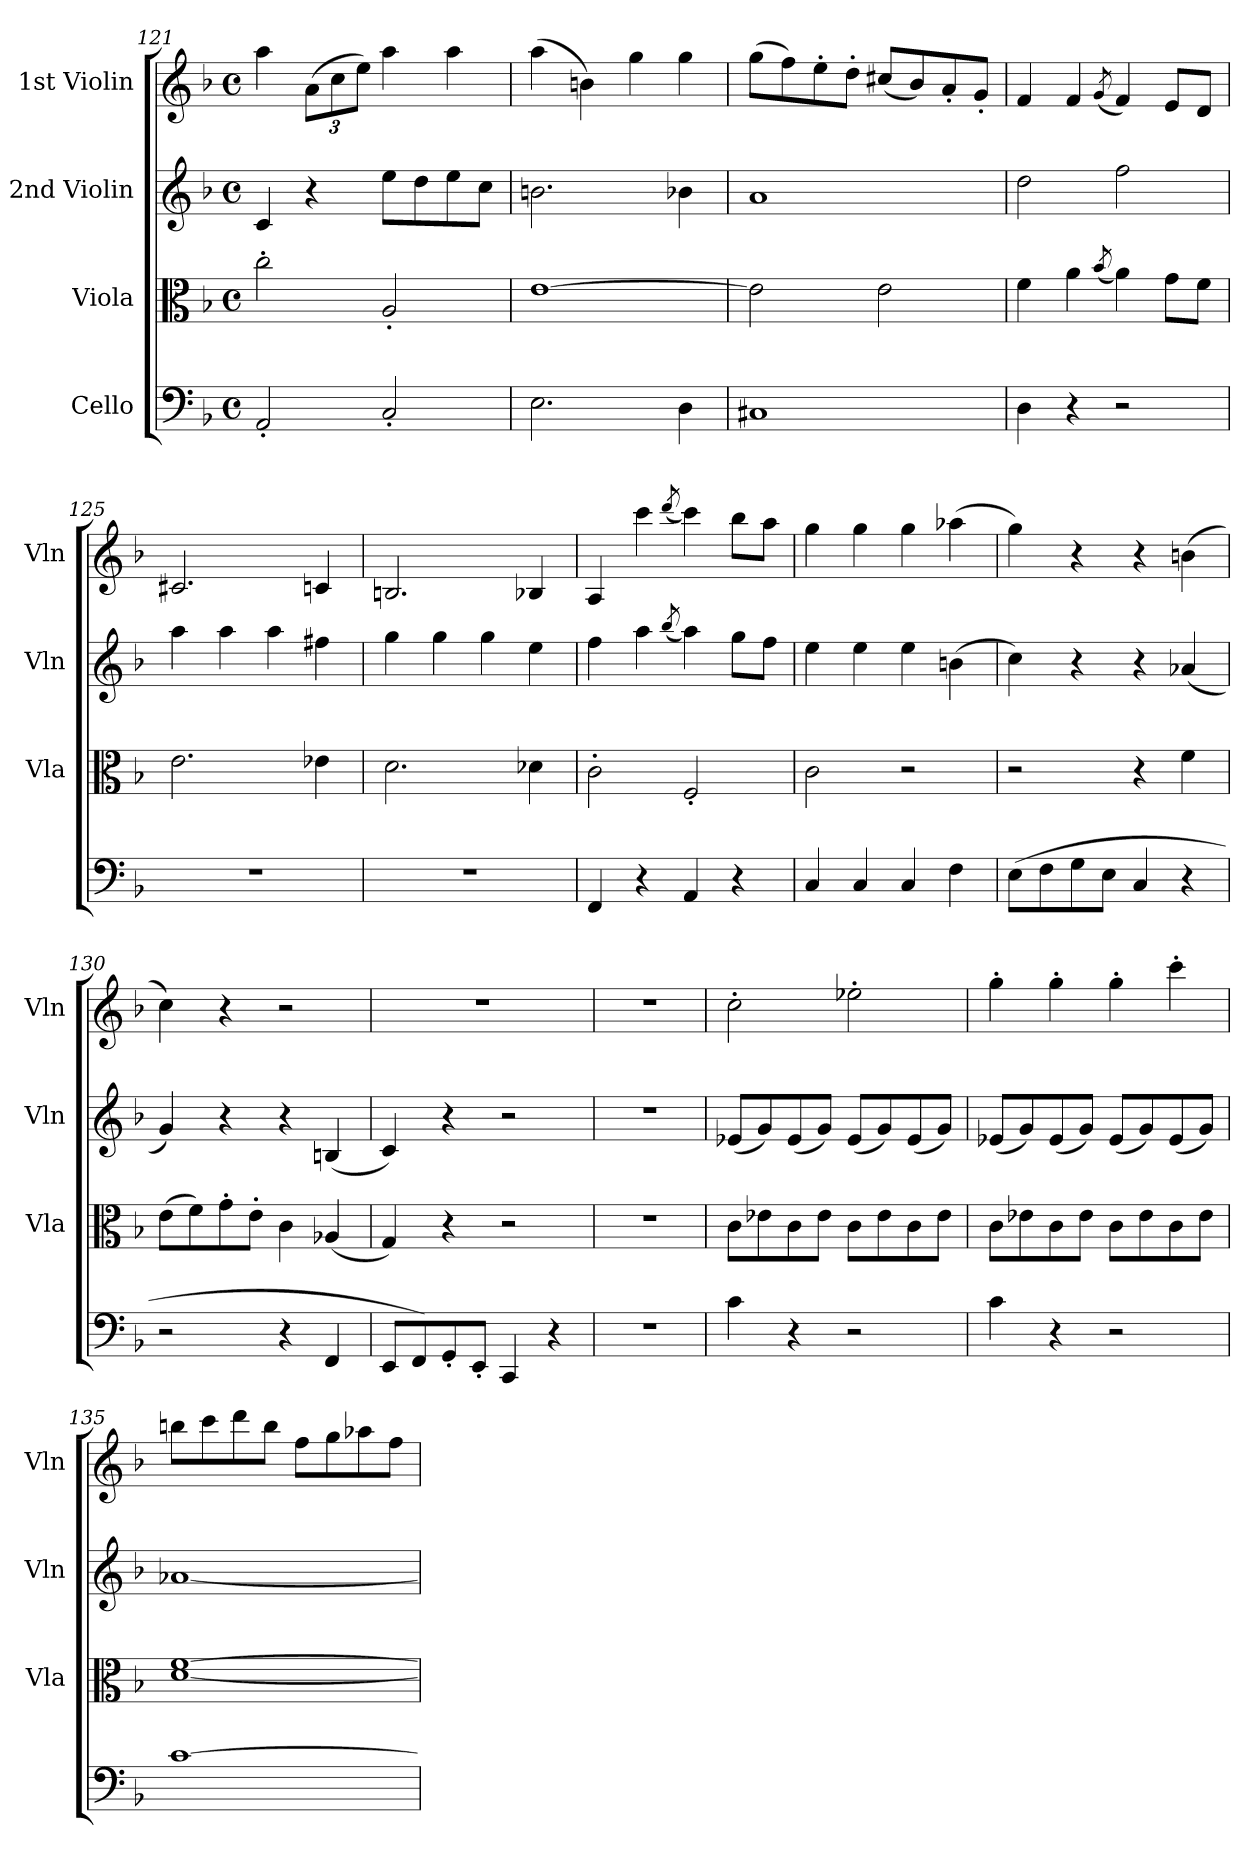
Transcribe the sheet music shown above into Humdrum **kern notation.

**kern	**kern	**kern	**kern
*part4	*part3	*part2	*part1
*staff4	*staff3	*staff2	*staff1
*I"Cello	*I"Viola	*I"2nd Violin	*I"1st Violin
*	*I'Vla	*I'Vln	*I'Vln
*clefF4	*clefC3	*clefG2	*clefG2
*k[b-]	*k[b-]	*k[b-]	*k[b-]
*F:	*F:	*F:	*F:
*M4/4	*M4/4	*M4/4	*M4/4
*met(c)	*met(c)	*met(c)	*met(c)
=121	=121	=121	=121
2AA'/	2cc'\	4c/	4aa\
.	.	4r	(12a\L
.	.	.	12cc\
.	.	.	12ee\J)
2C'/	2A'/	8ee\L	4aa\
.	.	8dd\	.
.	.	8ee\	4aa\
.	.	8cc\J	.
=122	=122	=122	=122
2.E\	[1e	2.bn\	(4aa\
.	.	.	4bn\)
.	.	.	4gg\
4D\	.	4b-X\	4gg\
=123	=123	=123	=123
1C#X	2e\]	1a	(8gg\L
.	.	.	8ff\)
.	.	.	8ee'\
.	.	.	8dd'\J
.	2e\	.	(8cc#X/L
.	.	.	8b-/)
.	.	.	8a'/
.	.	.	8g'/J
=124	=124	=124	=124
4D\	4f\	2dd\	4f/
4r	4a\	.	4f/
.	(8qb-/	.	(8qg/
2r	4a\)	2ff\	4f/)
.	8g\L	.	8e/L
.	8f\J	.	8d/J
=125	=125	=125	=125
1r	2.e\	4aa\	2.c#X/
.	.	4aa\	.
.	.	4aa\	.
.	4e-X\	4ff#X\	4cn/
=126	=126	=126	=126
1r	2.d\	4gg\	2.Bn/
.	.	4gg\	.
.	.	4gg\	.
.	4d-X\	4ee\	4B-X/
=127	=127	=127	=127
4FF/	2c'\	4ff\	4A/
4r	.	4aa\	4ccc\
.	.	(8qbb-/	(8qddd/
4AA/	2F'/	4aa\)	4ccc\)
4r	.	8gg\L	8bb-\L
.	.	8ff\J	8aa\J
=128	=128	=128	=128
4C/	2c\	4ee\	4gg\
4C/	.	4ee\	4gg\
4C/	2r	4ee\	4gg\
4F\	.	(4bn\	(4aa-X\
=129	=129	=129	=129
(8E\L	2r	4cc\)	4gg\)
8F\	.	.	.
8G\	.	4r	4r
8E\J	.	.	.
4C/	4r	4r	4r
4r	4f\	(4a-X/	(4bn\
=130	=130	=130	=130
2r	(8e\L	4g/)	4cc\)
.	8f\)	.	.
.	8g'\	4r	4r
.	8e'\J	.	.
4r	4c\	4r	2r
4FF/	(4A-X/	(4Bn/	.
=131	=131	=131	=131
8EE/L	4G/)	4c/)	1r
8FF/)	.	.	.
8GG'/	4r	4r	.
8EE'/J	.	.	.
4CC/	2r	2r	.
4r	.	.	.
=132	=132	=132	=132
1r	1r	1r	1r
=133	=133	=133	=133
4c\	8c\L	(8e-X/L	2cc'\
.	8e-X\	8g/)	.
4r	8c\	(8e-/	.
.	8e-\J	8g/J)	.
2r	8c\L	(8e-/L	2ee-X'\
.	8e-\	8g/)	.
.	8c\	(8e-/	.
.	8e-\J	8g/J)	.
=134	=134	=134	=134
4c\	8c\L	(8e-X/L	4gg'\
.	8e-X\	8g/)	.
4r	8c\	(8e-/	4gg'\
.	8e-\J	8g/J)	.
2r	8c\L	(8e-/L	4gg'\
.	8e-\	8g/)	.
.	8c\	(8e-/	4ccc'\
.	8e-\J	8g/J)	.
=135	=135	=135	=135
[1c	[1d [1f	[1a-X	8bbn\L
.	.	.	8ccc\
.	.	.	8ddd\
.	.	.	8bb\J
.	.	.	8ff\L
.	.	.	8gg\
.	.	.	8aa-X\
.	.	.	8ff\J
=	=	=	=
*-	*-	*-	*-
